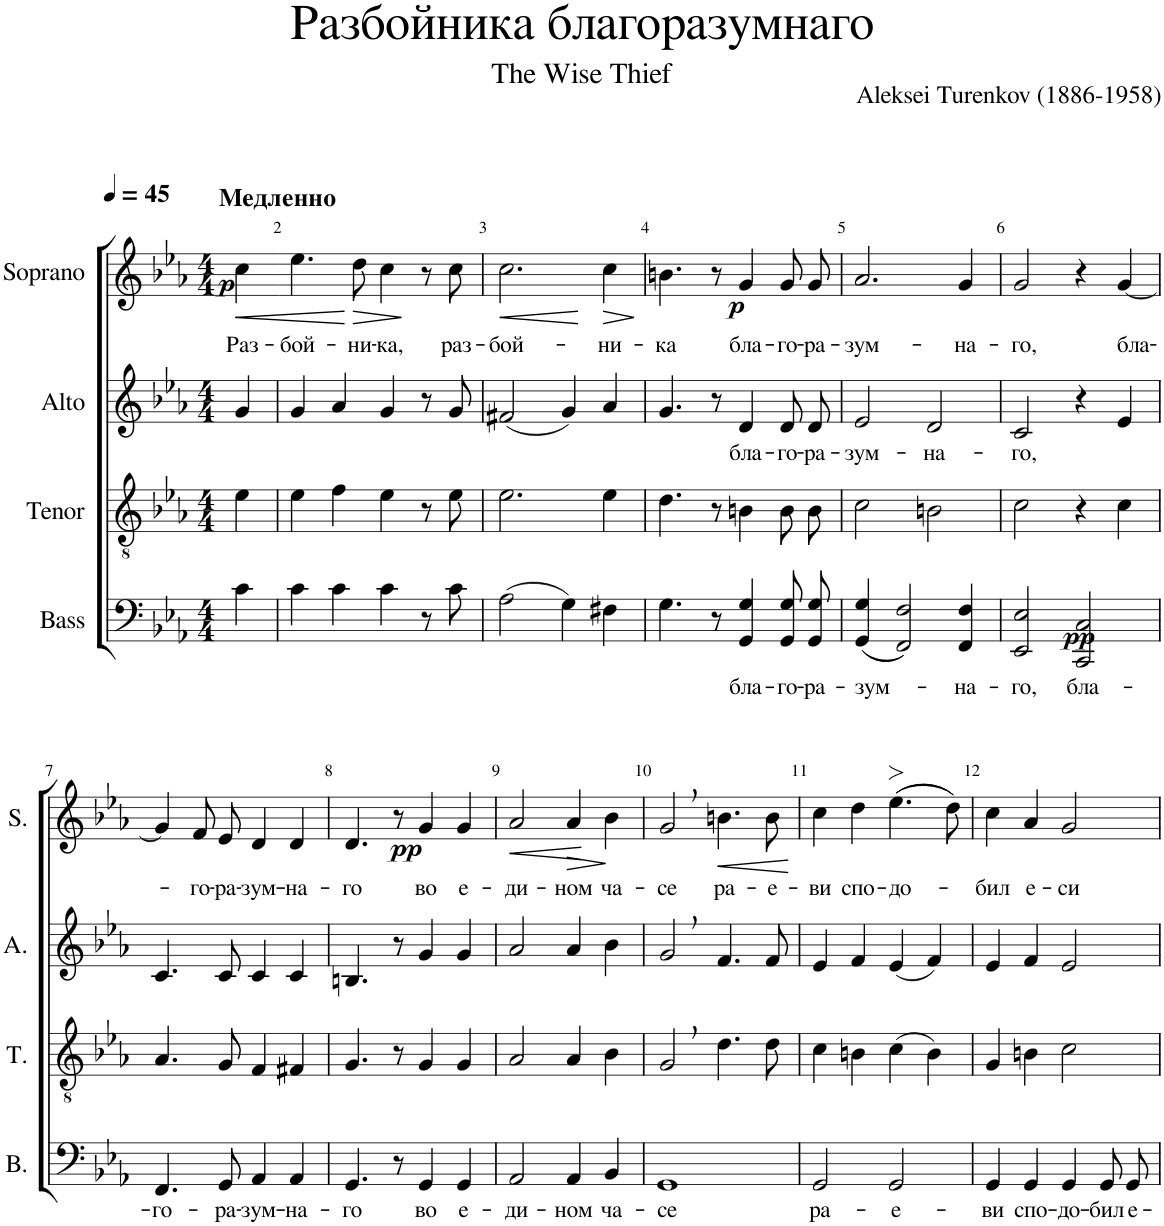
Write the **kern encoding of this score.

**kern	**text	**dynam	**kern	**kern	**text	**kern	**text	**dynam
*part4	*part4	*part4	*part3	*part2	*part2	*part1	*part1	*part1
*staff4	*staff4	*staff4	*staff3	*staff2	*staff2	*staff1	*staff1	*staff1
*I"Bass	*	*	*I"Tenor	*I"Alto	*	*I"Soprano	*	*
*I'B.	*	*	*I'T.	*I'A.	*	*I'S.	*	*
*clefF4	*	*	*clefGv2	*clefG2	*	*clefG2	*	*
*k[b-e-a-]	*	*	*k[b-e-a-]	*k[b-e-a-]	*	*k[b-e-a-]	*	*
*M4/4	*	*	*M4/4	*M4/4	*	*M4/4	*	*
*MM45	*	*	*MM45	*MM45	*	*MM45	*	*
=1	=1	=1	=1	=1	=1	=1	=1	=1
!	!	!	!	!	!	!LO:TX:a:B:t=Медленно	!	!
!	!	!	!	!	!	!	!LO:LY:b	!LO:HP:b
!	!	!	!	!	!	!	!	!LO:DY:n=1:b
4c\	.	.	4e-\	4g/	.	4cc\	Раз-	< p
.	.	.	.	.	.	.	.	[
=2-	=2-	=2-	=2-	=2-	=2-	=2-	=2-	=2-
!	!	!	!	!	!	!	!LO:LY:b	!
4c\	.	.	4e-\	4g/	.	4.ee-\	-бой-	.
4c\	.	.	4f\	4a-/	.	.	.	.
!	!	!	!	!	!	!	!LO:LY:b	!LO:HP:b
.	.	.	.	.	.	8dd\	-ни-	>
!	!	!	!	!	!	!	!LO:LY:b	!
4c\	.	.	4e-\	4g/	.	4cc\	-ка,	.
8r	.	.	8r	8r	.	8r	.	.
!	!	!	!	!	!	!	!LO:LY:b	!
8c\	.	.	8e-\	8g/	.	8cc\	раз-	.
.	.	.	.	.	.	.	.	]
=3	=3	=3	=3	=3	=3	=3	=3	=3
!	!	!	!	!	!	!	!LO:LY:b	!LO:HP:b
(2A-\	.	.	2.e-\	(2f#X/	.	2.cc\	-бой-	<
4G\)	.	.	.	4g/)	.	.	.	.
!	!	!	!	!	!	!	!LO:LY:b	!LO:HP:b
4F#X\	.	.	4e-\	4a-/	.	4cc\	-ни-	>
.	.	.	.	.	.	.	.	[ ]
=4	=4	=4	=4	=4	=4	=4	=4	=4
!	!	!	!	!	!	!	!LO:LY:b	!
4.G\	.	.	4.d\	4.g/	.	4.bn\	-ка	.
8r	.	.	8r	8r	.	8r	.	.
!	!LO:LY:b	!	!	!	!LO:LY:b	!	!LO:LY:b	!LO:DY:b
4GG/ 4G/	бла-	.	4Bn\	4d/	бла-	4g/	бла-	p
!	!LO:LY:b	!	!	!	!LO:LY:b	!	!LO:LY:b	!
8GG/ 8G/L	-го-	.	8B\L	8d/L	-го-	8g/L	-го-	.
!	!LO:LY:b	!	!	!	!LO:LY:b	!	!LO:LY:b	!
8GG/ 8G/J	-ра-	.	8B\J	8d/J	-ра-	8g/J	-ра-	.
=5	=5	=5	=5	=5	=5	=5	=5	=5
!	!LO:LY:b	!	!	!	!LO:LY:b	!	!LO:LY:b	!
((4GG/ 4G/	-зум-	.	2c\	2e-/	-зум-	2.a-/	-зум-	.
2FF/ 2F/))	.	.	.	.	.	.	.	.
!	!	!	!	!	!LO:LY:b	!	!	!
.	.	.	2Bn\	2d/	-на-	.	.	.
!	!LO:LY:b	!	!	!	!	!	!LO:LY:b	!
4FF/ 4F/	-на-	.	.	.	.	4g/	-на-	.
=6	=6	=6	=6	=6	=6	=6	=6	=6
!	!LO:LY:b	!	!	!	!LO:LY:b	!	!LO:LY:b	!
2EE-/ 2E-/	-го,	.	2c\	2c/	-го,	2g/	-го,	.
!	!LO:LY:b	!LO:DY:b	!	!	!	!	!	!
2CC/ 2C/	бла-	pp	4r	4r	.	4r	.	.
!	!	!	!	!	!	!	!LO:LY:b	!
.	.	.	4c\	4e-/	.	[4g/	бла-	.
!!LO:LB:g=z
=7	=7	=7	=7	=7	=7	=7	=7	=7
!	!LO:LY:b	!	!	!	!	!	!	!
4.FF/	-го-	.	4.A-/	4.c/	.	4g/]	.	.
!	!	!	!	!	!	!	!LO:LY:b	!
.	.	.	.	.	.	8f/L	-го-	.
!	!LO:LY:b	!	!	!	!	!	!LO:LY:b	!
8GG/	-ра-	.	8G/	8c/	.	8e-/J	-ра-	.
!	!LO:LY:b	!	!	!	!	!	!LO:LY:b	!
4AA-/	-зум-	.	4F/	4c/	.	4d/	-зум-	.
!	!LO:LY:b	!	!	!	!	!	!LO:LY:b	!
4AA-/	-на-	.	4F#X/	4c/	.	4d/	на-	.
=8	=8	=8	=8	=8	=8	=8	=8	=8
!	!LO:LY:b	!	!	!	!	!	!LO:LY:b	!
4.GG/	-го	.	4.G/	4.Bn/	.	4.d/	-го	.
!	!	!	!	!	!	!	!	!LO:DY:b
8r	.	.	8r	8r	.	8r	.	pp
!	!LO:LY:b	!	!	!	!	!	!LO:LY:b	!
4GG/	во	.	4G/	4g/	.	4g/	во	.
!	!LO:LY:b	!	!	!	!	!	!LO:LY:b	!
4GG/	е-	.	4G/	4g/	.	4g/	е-	.
=9	=9	=9	=9	=9	=9	=9	=9	=9
!	!LO:LY:b	!	!	!	!	!	!LO:LY:b	!LO:HP:b
2AA-/	-ди-	.	2A-/	2a-/	.	2a-/	-ди-	<
!	!LO:LY:b	!	!	!	!	!	!LO:LY:b	!LO:HP:b
4AA-/	-ном	.	4A-/	4a-/	.	4a-/	-ном	>
!	!LO:LY:b	!	!	!	!	!	!LO:LY:b	!
4BB-/	ча-	.	4B-\	4b-\	.	4b-\	ча-	.
.	.	.	.	.	.	.	.	[ ]
=10	=10	=10	=10	=10	=10	=10	=10	=10
!	!LO:LY:b	!	!	!	!	!	!LO:LY:b	!
1GG	-се	.	2G,/	2g,/	.	2g,/	-се	.
!	!	!	!	!	!	!	!LO:LY:b	!LO:HP:b
.	.	.	4.d\	4.f/	.	4.bn\	ра-	<
!	!	!	!	!	!	!	!LO:LY:b	!
.	.	.	8d\	8f/	.	8b\	-е-	.
.	.	.	.	.	.	.	.	[
=11	=11	=11	=11	=11	=11	=11	=11	=11
!	!LO:LY:b	!	!	!	!	!	!LO:LY:b	!
2GG/	ра-	.	4c\	4e-/	.	4cc\	-ви	.
!	!	!	!	!	!	!	!LO:LY:b	!
.	.	.	4Bn\	4f/	.	4dd\	спо-	.
!	!LO:LY:b	!	!	!	!	!	!LO:LY:b	!
2GG/	-е-	.	(4c\	(4e-/	.	((4.ee->\	-до-	.
.	.	.	4B\)	4f/)	.	.	.	.
.	.	.	.	.	.	8dd\))	.	.
=12	=12	=12	=12	=12	=12	=12	=12	=12
!	!LO:LY:b	!	!	!	!	!	!LO:LY:b	!
4GG/	-ви	.	4G/	4e-/	.	4cc\	-бил	.
!	!LO:LY:b	!	!	!	!	!	!LO:LY:b	!
4GG/	спо-	.	4Bn\	4f/	.	4a-/	е-	.
!	!LO:LY:b	!	!	!	!	!	!LO:LY:b	!
4GG/	-до-	.	2c\	2e-/	.	2g/	-си	.
!	!LO:LY:b	!	!	!	!	!	!	!
8GG/L	-бил	.	.	.	.	.	.	.
!	!LO:LY:b	!	!	!	!	!	!	!
8GG/J	е-	.	.	.	.	.	.	.
=	=	=	=	=	=	=	=	=
*-	*-	*-	*-	*-	*-	*-	*-	*-
